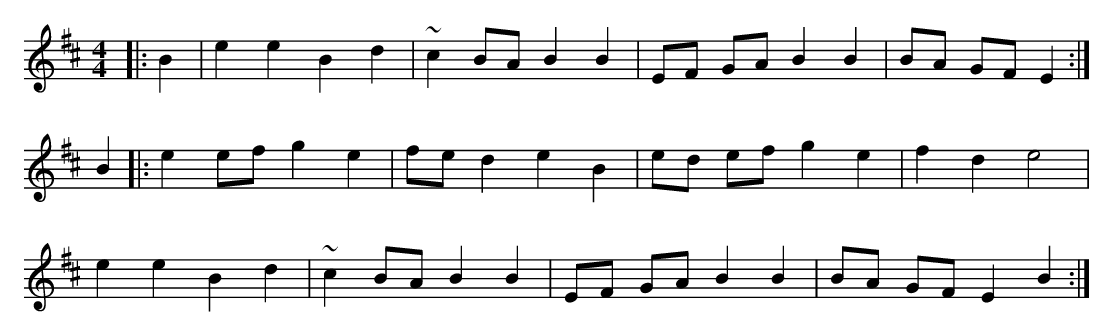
X:1
M:4/4
K:Edor
|:B2|e2e2B2d2|~c2BAB2B2|EF GA B2B2|BA GF E2:|
B2|:e2efg2e2|fed2e2B2|ed efg2e2|f2d2e4|
e2e2B2d2|~c2BAB2B2|EF GA B2B2|BA GF E2B2:|
